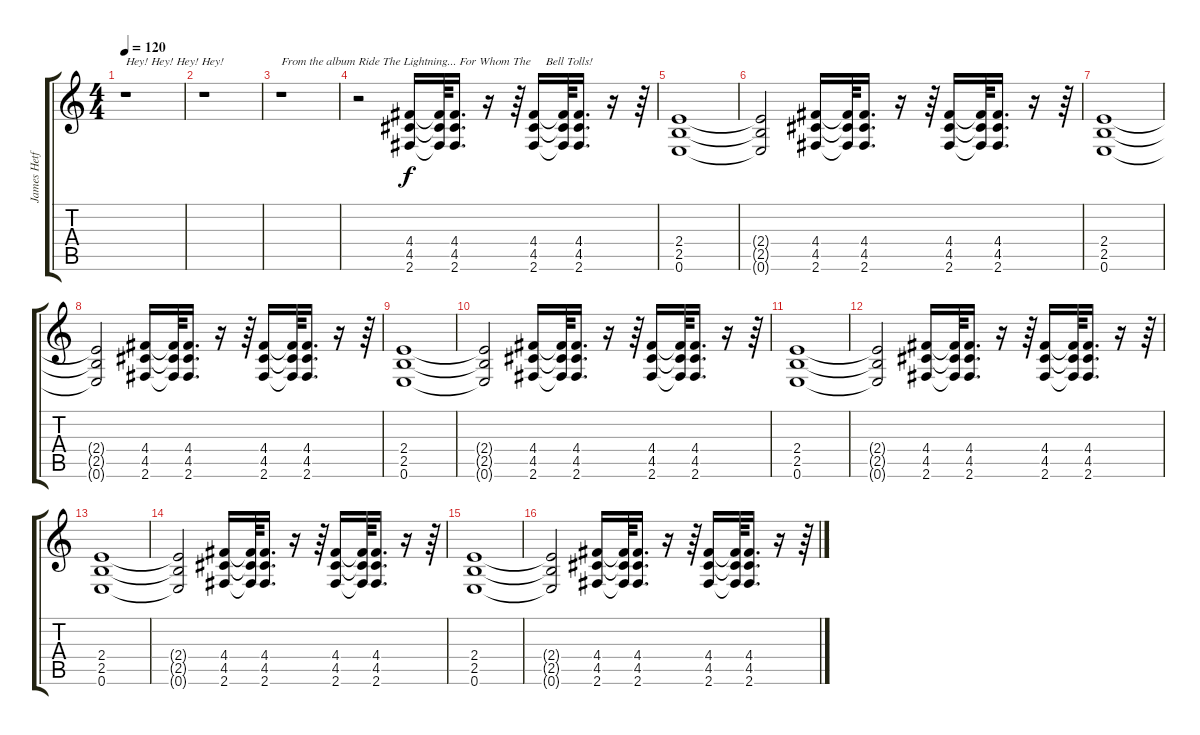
\track ("James Hetfield" "James Hetf") {instrument distortionguitar}
\staff {score tabs}
\tuning (E4 B3 G3 D3 A2 E2) {hide}
\ts (4 4)
\tempo 120
\clef g2
\ks c
r.1{txt "Hey! Hey! Hey! Hey!" dy f instrument distortionguitar} |
r.1 |
r.1{txt "From the album Ride The Lightning... For Whom The "} |
r.2 (4.4 4.5 2.6).16{volume 11} (4.4{t} 4.5{t} 2.6{t}).64 (4.4 4.5 2.6).16{d} r.16 r.64 (4.4 4.5 2.6).16{txt "    Bell Tolls!"} (4.4{t} 4.5{t} 2.6{t}).64 (4.4 4.5 2.6).16{d} r.16 r.64 |
(2.4 2.5 0.6).1 |
(2.4{t} 2.5{t} 0.6{t}).2 (4.4 4.5 2.6).16 (4.4{t} 4.5{t} 2.6{t}).64 (4.4 4.5 2.6).16{d} r.16 r.64 (4.4 4.5 2.6).16 (4.4{t} 4.5{t} 2.6{t}).64 (4.4 4.5 2.6).16{d} r.16 r.64 |
(2.4 2.5 0.6).1 |
(2.4{t} 2.5{t} 0.6{t}).2 (4.4 4.5 2.6).16 (4.4{t} 4.5{t} 2.6{t}).64 (4.4 4.5 2.6).16{d} r.16 r.64 (4.4 4.5 2.6).16 (4.4{t} 4.5{t} 2.6{t}).64 (4.4 4.5 2.6).16{d} r.16 r.64 |
(2.4 2.5 0.6).1 |
(2.4{t} 2.5{t} 0.6{t}).2 (4.4 4.5 2.6).16 (4.4{t} 4.5{t} 2.6{t}).64 (4.4 4.5 2.6).16{d} r.16 r.64 (4.4 4.5 2.6).16 (4.4{t} 4.5{t} 2.6{t}).64 (4.4 4.5 2.6).16{d} r.16 r.64 |
(2.4 2.5 0.6).1 |
(2.4{t} 2.5{t} 0.6{t}).2 (4.4 4.5 2.6).16 (4.4{t} 4.5{t} 2.6{t}).64 (4.4 4.5 2.6).16{d} r.16 r.64 (4.4 4.5 2.6).16 (4.4{t} 4.5{t} 2.6{t}).64 (4.4 4.5 2.6).16{d} r.16 r.64 |
(2.4 2.5 0.6).1 |
(2.4{t} 2.5{t} 0.6{t}).2 (4.4 4.5 2.6).16 (4.4{t} 4.5{t} 2.6{t}).64 (4.4 4.5 2.6).16{d} r.16 r.64 (4.4 4.5 2.6).16 (4.4{t} 4.5{t} 2.6{t}).64 (4.4 4.5 2.6).16{d} r.16 r.64 |
(2.4 2.5 0.6).1 |
(2.4{t} 2.5{t} 0.6{t}).2 (4.4 4.5 2.6).16 (4.4{t} 4.5{t} 2.6{t}).64 (4.4 4.5 2.6).16{d} r.16 r.64 (4.4 4.5 2.6).16 (4.4{t} 4.5{t} 2.6{t}).64 (4.4 4.5 2.6).16{d} r.16 r.64
